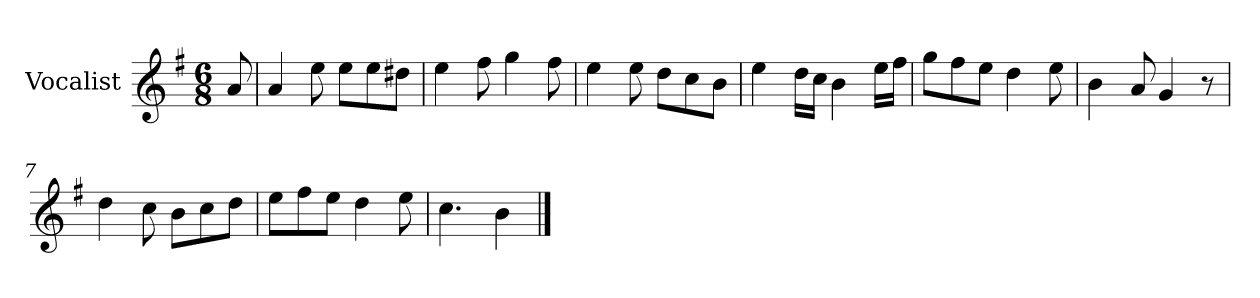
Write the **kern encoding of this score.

**kern
*part1
*staff1
*I"Vocalist
*k[f#]
*G:
*M6/8
=
8a
=1
4a
8ee
8eeL
8ee
8dd#XJ
=2
4ee
8ff#
4gg
8ff#
=3
4ee
8ee
8ddL
8cc
8bJ
=4
4ee
16ddLL
16ccJJ
4b
16eeLL
16ff#JJ
=5
8ggL
8ff#
8eeJ
4dd
8ee
=6
4b
8a
4g
8r
=7
4dd
8cc
8bL
8cc
8ddJ
=8
8eeL
8ff#
8eeJ
4dd
8ee
=9
4.cc
4b
==
*-
